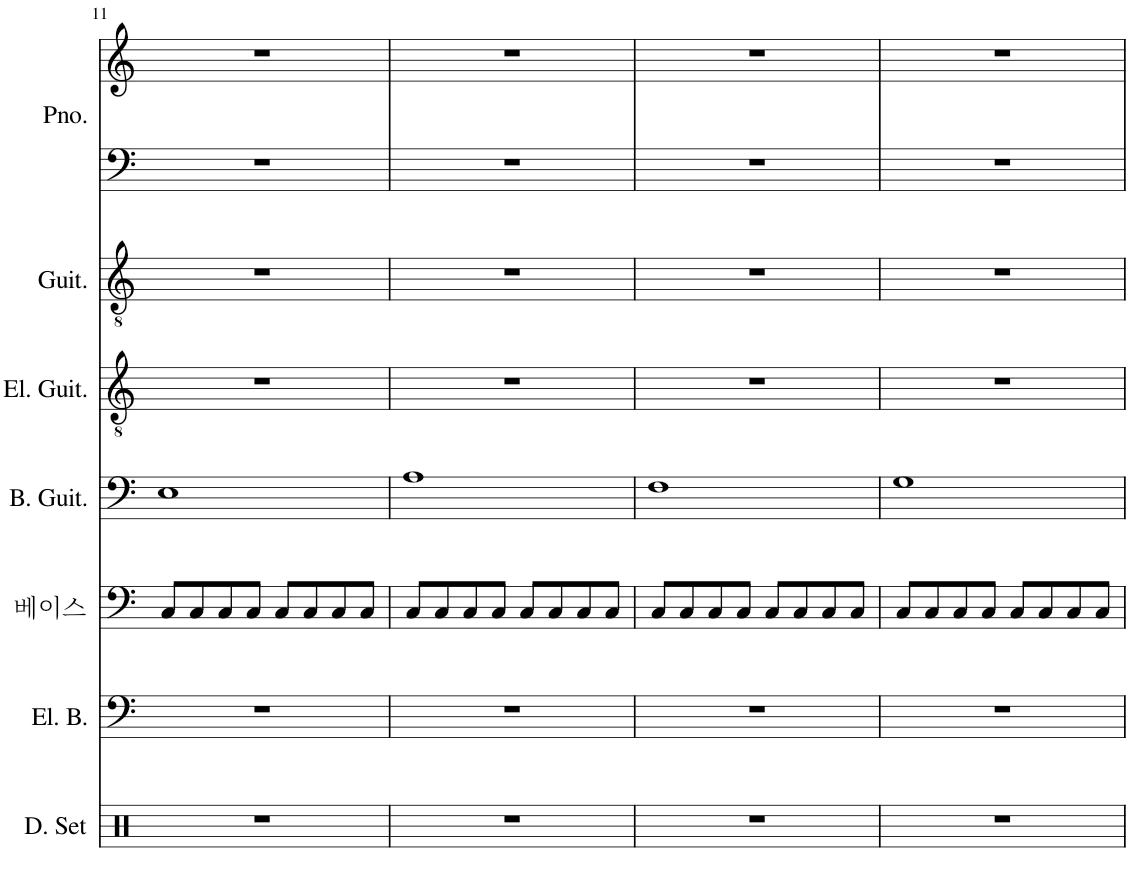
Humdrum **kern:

**kern	**kern	**kern	**kern	**kern	**kern	**kern	**kern
*part7	*part6	*part5	*part4	*part3	*part2	*part1	*part1
*staff8	*staff7	*staff6	*staff5	*staff4	*staff3	*staff2	*staff1
*I"드럼세트	*I"일렉트릭 베이스	*I"어쿠스틱 베이스	*I"베이스 기타	*I"일렉 기타	*I"어쿠스틱 기타	*I"Piano	*
*	*	*	*	*	*	*I'Pno.	*
!!LO:PB:g=z
*clefX	*clefF4	*clefF4	*clefF4	*clefGv2	*clefGv2	*clefF4	*clefG2
*	*Trd7c12	*Trd7c12	*Trd7c12	*	*	*	*
*k[]	*k[]	*k[]	*k[]	*k[]	*k[]	*k[]	*k[]
*M4/4	*M4/4	*M4/4	*M4/4	*M4/4	*M4/4	*M4/4	*M4/4
=11	=11	=11	=11	=11	=11	=11	=11
1r	1r	8C/L	1E	1r	1r	1r	1r
.	.	8C/	.	.	.	.	.
.	.	8C/	.	.	.	.	.
.	.	8C/J	.	.	.	.	.
.	.	8C/L	.	.	.	.	.
.	.	8C/	.	.	.	.	.
.	.	8C/	.	.	.	.	.
.	.	8C/J	.	.	.	.	.
=12	=12	=12	=12	=12	=12	=12	=12
1r	1r	8C/L	1A	1r	1r	1r	1r
.	.	8C/	.	.	.	.	.
.	.	8C/	.	.	.	.	.
.	.	8C/J	.	.	.	.	.
.	.	8C/L	.	.	.	.	.
.	.	8C/	.	.	.	.	.
.	.	8C/	.	.	.	.	.
.	.	8C/J	.	.	.	.	.
=13	=13	=13	=13	=13	=13	=13	=13
1r	1r	8C/L	1F	1r	1r	1r	1r
.	.	8C/	.	.	.	.	.
.	.	8C/	.	.	.	.	.
.	.	8C/J	.	.	.	.	.
.	.	8C/L	.	.	.	.	.
.	.	8C/	.	.	.	.	.
.	.	8C/	.	.	.	.	.
.	.	8C/J	.	.	.	.	.
=14	=14	=14	=14	=14	=14	=14	=14
1r	1r	8C/L	1G	1r	1r	1r	1r
.	.	8C/	.	.	.	.	.
.	.	8C/	.	.	.	.	.
.	.	8C/J	.	.	.	.	.
.	.	8C/L	.	.	.	.	.
.	.	8C/	.	.	.	.	.
.	.	8C/	.	.	.	.	.
.	.	8C/J	.	.	.	.	.
=	=	=	=	=	=	=	=
*-	*-	*-	*-	*-	*-	*-	*-
